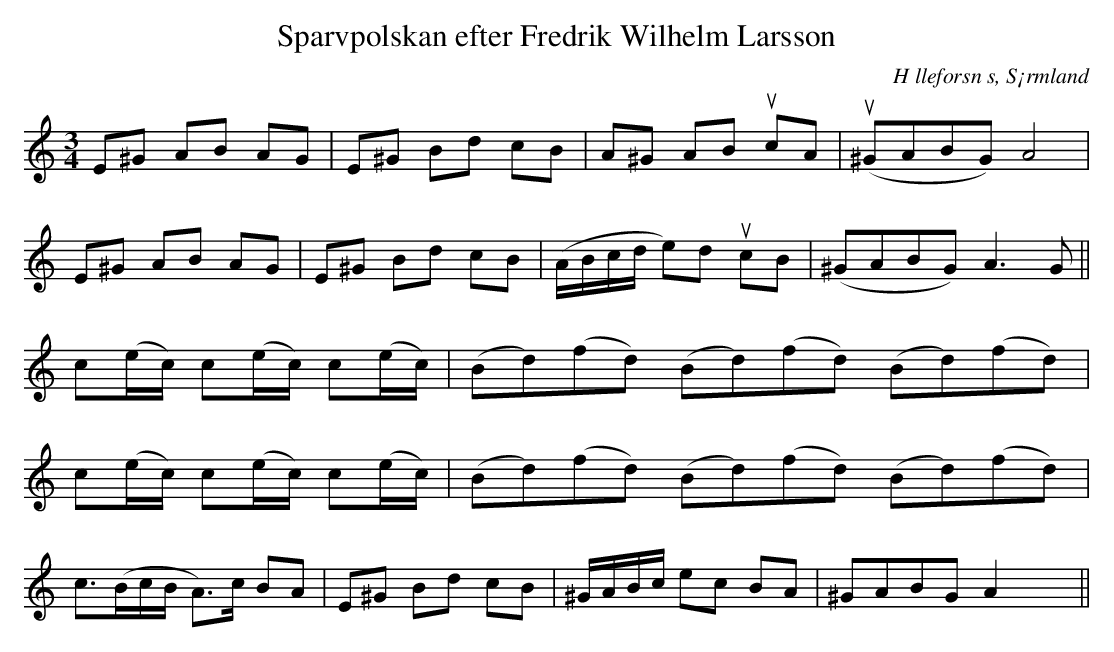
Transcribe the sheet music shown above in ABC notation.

X:1
T:Sparvpolskan efter Fredrik Wilhelm Larsson
O:H lleforsn s, S¡rmland
M:3/4
L:1/8
K:Am
E^G AB AG | E^G Bd cB | A^G AB ucA | (u^GABG) A4 |
E^G AB AG | E^G Bd cB | (A/B/c/d/ e)d ucB | (^GABG) A2>G2 ||
c(e/c/) c(e/c/) c(e/c/) | (Bd)(fd) (Bd)(fd) (Bd)(fd) |
c(e/c/) c(e/c/) c(e/c/) | (Bd)(fd) (Bd)(fd) (Bd)(fd) |
c3/2(B/c/B/ A>)c BA | E^G Bd cB | ^G/A/B/c/ ec BA | ^GABG A2 x2 ||
